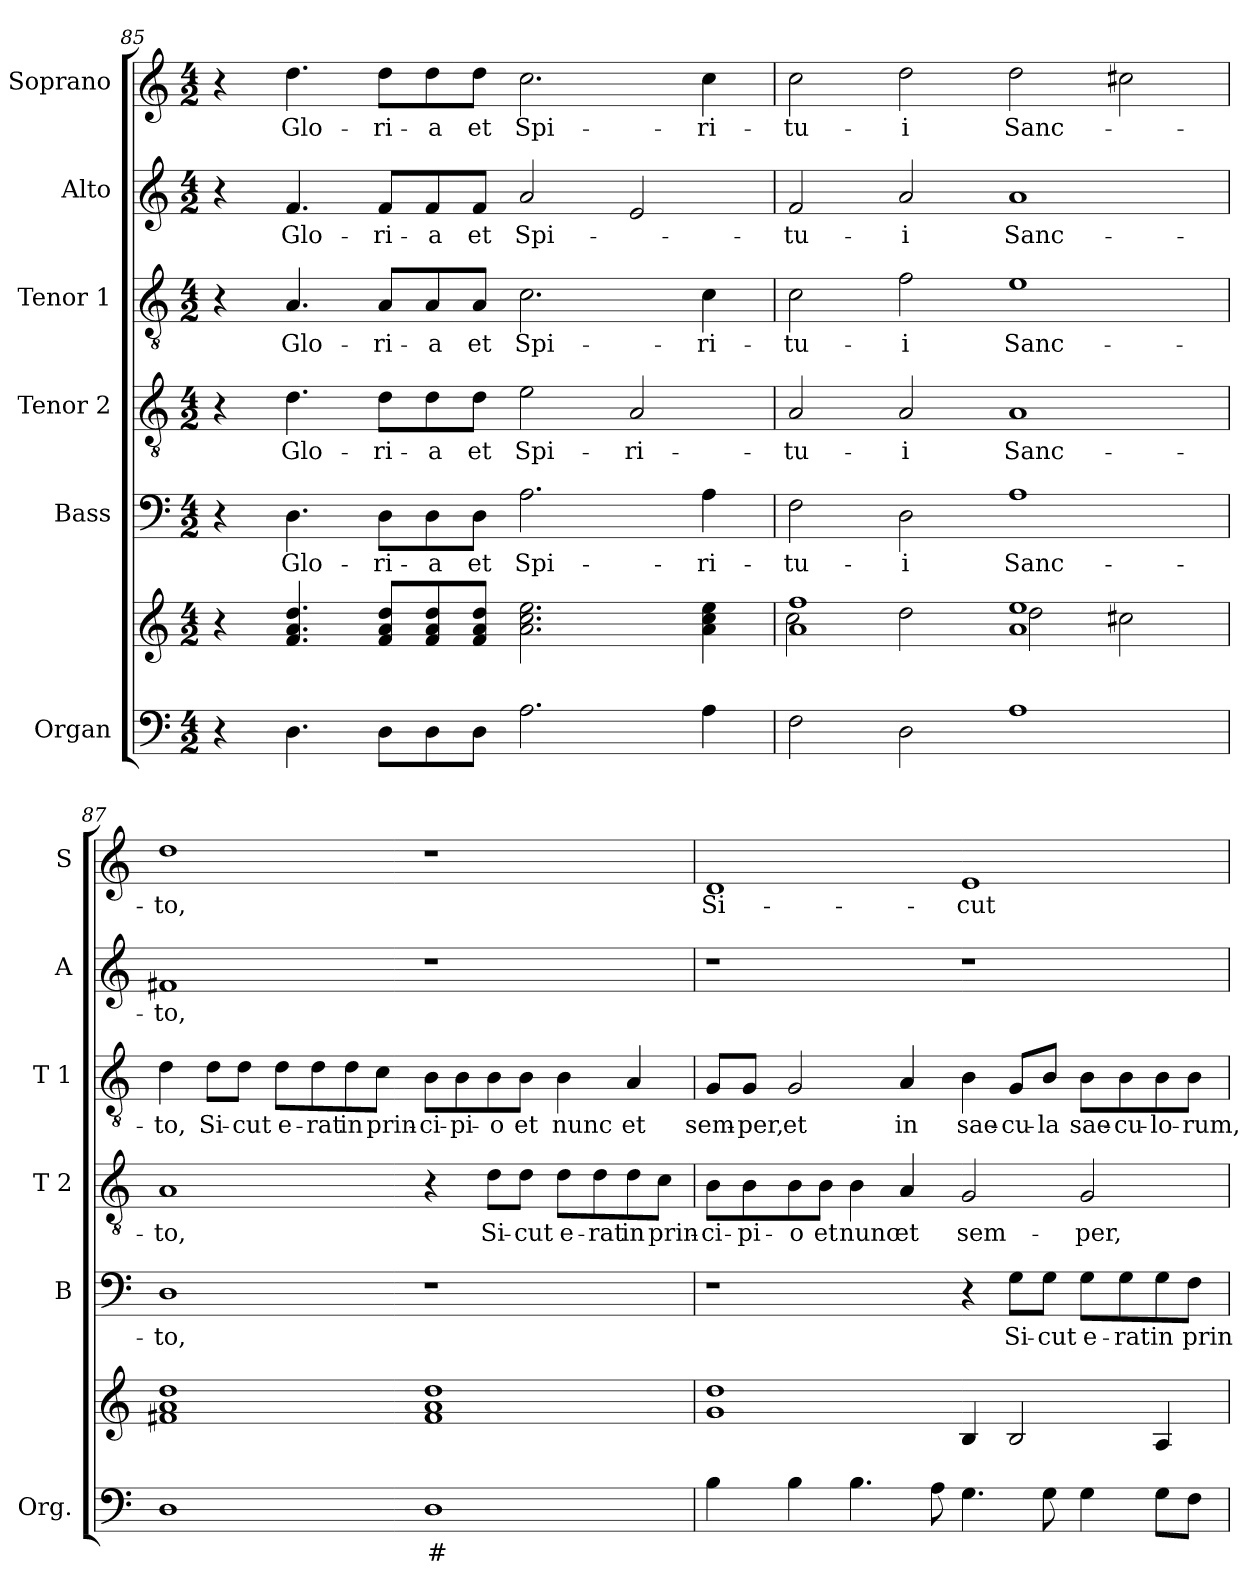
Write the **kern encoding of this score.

**kern	**text	**kern	**kern	**text	**kern	**text	**kern	**text	**kern	**text	**kern	**text
*part6	*part6	*part6	*part5	*part5	*part4	*part4	*part3	*part3	*part2	*part2	*part1	*part1
*staff7	*staff7	*staff6	*staff5	*staff5	*staff4	*staff4	*staff3	*staff3	*staff2	*staff2	*staff1	*staff1
*I"Organ	*	*	*I"Bass	*	*I"Tenor 2	*	*I"Tenor 1	*	*I"Alto	*	*I"Soprano	*
*I'Org.	*	*	*I'B	*	*I'T 2	*	*I'T 1	*	*I'A	*	*I'S	*
!!LO:LB:g=z
*clefF4	*	*clefG2	*clefF4	*	*clefGv2	*	*clefGv2	*	*clefG2	*	*clefG2	*
*k[]	*	*k[]	*k[]	*	*k[]	*	*k[]	*	*k[]	*	*k[]	*
*M4/2	*	*M4/2	*M4/2	*	*M4/2	*	*M4/2	*	*M4/2	*	*M4/2	*
=85	=85	=85	=85	=85	=85	=85	=85	=85	=85	=85	=85	=85
4r	.	4r	4r	.	4r	.	4r	.	4r	.	4r	.
!	!	!	!	!LO:LY:b	!	!LO:LY:b	!	!LO:LY:b	!	!LO:LY:b	!	!LO:LY:b
4.D\	.	4.f!/ 4.a!/ 4.dd!/	4.D\	Glo-	4.d\	Glo-	4.A/	Glo-	4.f/	Glo-	4.dd\	Glo-
!	!	!	!	!LO:LY:b	!	!LO:LY:b	!	!LO:LY:b	!	!LO:LY:b	!	!LO:LY:b
8D\L	.	8f!/ 8a!/ 8dd!/L	8D\L	-ri-	8d\L	-ri-	8A/L	-ri-	8f/L	-ri-	8dd\L	-ri-
!	!	!	!	!LO:LY:b	!	!LO:LY:b	!	!LO:LY:b	!	!LO:LY:b	!	!LO:LY:b
8D\	.	8f!/ 8a!/ 8dd!/	8D\	-a	8d\	-a	8A/	-a	8f/	-a	8dd\	-a
!	!	!	!	!LO:LY:b	!	!LO:LY:b	!	!LO:LY:b	!	!LO:LY:b	!	!LO:LY:b
8D\J	.	8f!/ 8a!/ 8dd!/J	8D\J	et	8d\J	et	8A/J	et	8f/J	et	8dd\J	et
!	!	!	!	!LO:LY:b	!	!LO:LY:b	!	!LO:LY:b	!	!LO:LY:b	!	!LO:LY:b
2.A\	.	2.a!\ 2.cc!\ 2.ee!\	2.A\	Spi-	2e\	Spi-	2.c\	Spi-	2a/	Spi-	2.cc\	Spi-
!	!	!	!	!	!	!LO:LY:b	!	!	!	!	!	!
.	.	.	.	.	2A/	-ri-	.	.	2e/	.	.	.
!	!	!	!	!LO:LY:b	!	!	!	!LO:LY:b	!	!	!	!LO:LY:b
4A\	.	4a!\ 4cc!\ 4ee!\	4A\	-ri-	.	.	4c\	-ri-	.	.	4cc\	-ri-
=86	=86	=86	=86	=86	=86	=86	=86	=86	=86	=86	=86	=86
*	*	*^	*	*	*	*	*	*	*	*	*	*
!	!	!	!	!	!LO:LY:b	!	!LO:LY:b	!	!LO:LY:b	!	!LO:LY:b	!	!LO:LY:b
2F\	.	1a! 1ff!	2cc!\	2F\	-tu-	2A/	-tu-	2c\	-tu-	2f/	-tu-	2cc\	-tu-
!	!	!	!	!	!LO:LY:b	!	!LO:LY:b	!	!LO:LY:b	!	!LO:LY:b	!	!LO:LY:b
2D\	.	.	2dd!\	2D\	-i	2A/	-i	2f\	-i	2a/	-i	2dd\	-i
!	!	!	!	!	!LO:LY:b	!	!LO:LY:b	!	!LO:LY:b	!	!LO:LY:b	!	!LO:LY:b
1A	.	1a! 1ee!	2dd!\	1A	Sanc-	1A	Sanc-	1e	Sanc-	1a	Sanc-	2dd\	Sanc-
.	.	.	2cc#X!\	.	.	.	.	.	.	.	.	2cc#X\	.
=87	=87	=87	=87	=87	=87	=87	=87	=87	=87	=87	=87	=87	=87
!	!	!	!	!	!LO:LY:b	!	!LO:LY:b	!	!LO:LY:b	!	!LO:LY:b	!	!LO:LY:b
*	*	*v	*v	*	*	*	*	*	*	*	*	*	*
1D	.	1f#X! 1a! 1dd!	1D	-to,	1A	-to,	4d\	-to,	1f#X	-to,	1dd	-to,
!	!	!	!	!	!	!	!	!LO:LY:b	!	!	!	!
.	.	.	.	.	.	.	8d\L	Si-	.	.	.	.
!	!	!	!	!	!	!	!	!LO:LY:b	!	!	!	!
.	.	.	.	.	.	.	8d\J	-cut	.	.	.	.
!	!	!	!	!	!	!	!	!LO:LY:b	!	!	!	!
.	.	.	.	.	.	.	8d\L	e-	.	.	.	.
!	!	!	!	!	!	!	!	!LO:LY:b	!	!	!	!
.	.	.	.	.	.	.	8d\	-rat	.	.	.	.
!	!	!	!	!	!	!	!	!LO:LY:b	!	!	!	!
.	.	.	.	.	.	.	8d\	in	.	.	.	.
!	!	!	!	!	!	!	!	!LO:LY:b	!	!	!	!
.	.	.	.	.	.	.	8c\J	prin-	.	.	.	.
!	!LO:LY:b	!	!	!	!	!	!	!LO:LY:b	!	!	!	!
1D	#	1f#! 1a! 1dd!	1r	.	4r	.	8B\L	-ci-	1r	.	1r	.
!	!	!	!	!	!	!	!	!LO:LY:b	!	!	!	!
.	.	.	.	.	.	.	8B\	-pi-	.	.	.	.
!	!	!	!	!	!	!LO:LY:b	!	!LO:LY:b	!	!	!	!
.	.	.	.	.	8d\L	Si-	8B\	-o	.	.	.	.
!	!	!	!	!	!	!LO:LY:b	!	!LO:LY:b	!	!	!	!
.	.	.	.	.	8d\J	-cut	8B\J	et	.	.	.	.
!	!	!	!	!	!	!LO:LY:b	!	!LO:LY:b	!	!	!	!
.	.	.	.	.	8d\L	e-	4B\	nunc	.	.	.	.
!	!	!	!	!	!	!LO:LY:b	!	!	!	!	!	!
.	.	.	.	.	8d\	-rat	.	.	.	.	.	.
!	!	!	!	!	!	!LO:LY:b	!	!LO:LY:b	!	!	!	!
.	.	.	.	.	8d\	in	4A/	et	.	.	.	.
!	!	!	!	!	!	!LO:LY:b	!	!	!	!	!	!
.	.	.	.	.	8c\J	prin-	.	.	.	.	.	.
!!LO:PB:g=z
=88	=88	=88	=88	=88	=88	=88	=88	=88	=88	=88	=88	=88
!	!	!	!	!	!	!LO:LY:b	!	!LO:LY:b	!	!	!	!LO:LY:b
4B\	.	1g! 1dd!	1r	.	8B\L	-ci-	8G/L	sem-	1r	.	1d	Si-
!	!	!	!	!	!	!LO:LY:b	!	!LO:LY:b	!	!	!	!
.	.	.	.	.	8B\	-pi-	8G/J	-per,	.	.	.	.
!	!	!	!	!	!	!LO:LY:b	!	!LO:LY:b	!	!	!	!
4B\	.	.	.	.	8B\	-o	2G/	et	.	.	.	.
!	!	!	!	!	!	!LO:LY:b	!	!	!	!	!	!
.	.	.	.	.	8B\J	et	.	.	.	.	.	.
!	!	!	!	!	!	!LO:LY:b	!	!	!	!	!	!
4.B\	.	.	.	.	4B\	nunc	.	.	.	.	.	.
!	!	!	!	!	!	!LO:LY:b	!	!LO:LY:b	!	!	!	!
.	.	.	.	.	4A/	et	4A/	in	.	.	.	.
8A\	.	.	.	.	.	.	.	.	.	.	.	.
!	!	!	!	!	!	!LO:LY:b	!	!LO:LY:b	!	!	!	!LO:LY:b
4.G\	.	4B!/	4r	.	2G/	sem-	4B\	sae-	1r	.	1e	-cut
!	!	!	!	!LO:LY:b	!	!	!	!LO:LY:b	!	!	!	!
.	.	2B!/	8G\L	Si-	.	.	8G/L	-cu-	.	.	.	.
!	!	!	!	!LO:LY:b	!	!	!	!LO:LY:b	!	!	!	!
8G\	.	.	8G\J	-cut	.	.	8B/J	-la	.	.	.	.
!	!	!	!	!LO:LY:b	!	!LO:LY:b	!	!LO:LY:b	!	!	!	!
4G\	.	.	8G\L	e-	2G/	-per,	8B\L	sae-	.	.	.	.
!	!	!	!	!LO:LY:b	!	!	!	!LO:LY:b	!	!	!	!
.	.	.	8G\	-rat	.	.	8B\	-cu-	.	.	.	.
!	!	!	!	!LO:LY:b	!	!	!	!LO:LY:b	!	!	!	!
8G\L	.	4A!/	8G\	in	.	.	8B\	-lo-	.	.	.	.
!	!	!	!	!LO:LY:b	!	!	!	!LO:LY:b	!	!	!	!
8F\J	.	.	8F\J	prin-	.	.	8B\J	-rum,	.	.	.	.
=	=	=	=	=	=	=	=	=	=	=	=	=
*-	*-	*-	*-	*-	*-	*-	*-	*-	*-	*-	*-	*-
